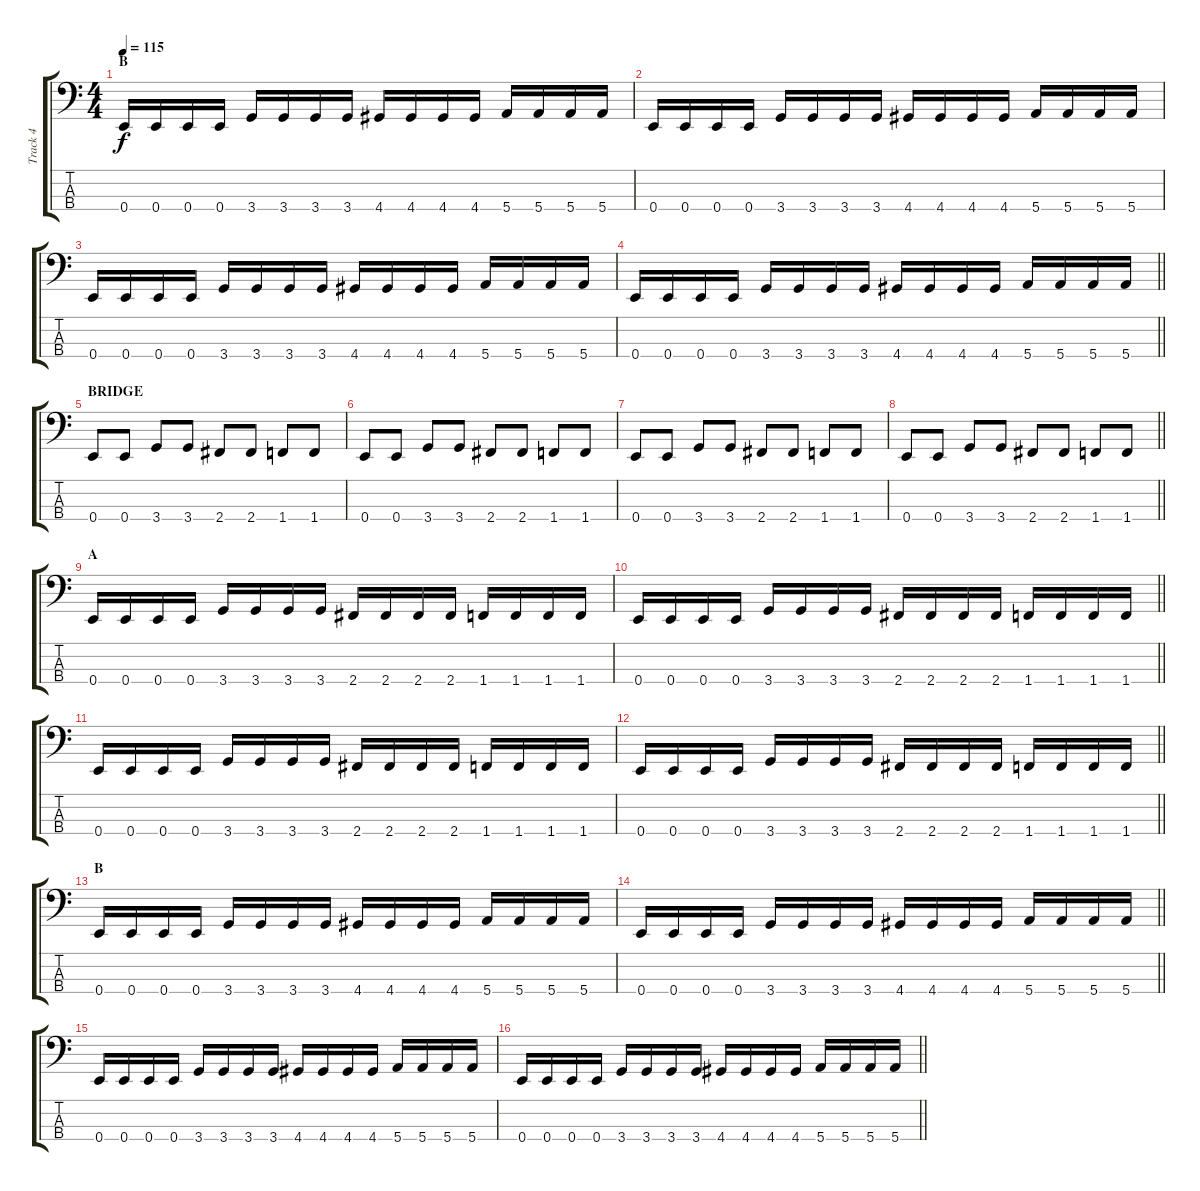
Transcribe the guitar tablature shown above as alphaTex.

\track ("Track 4" "Track 4") {instrument electricbassfinger}
\staff {score tabs}
\tuning (G2 D2 A1 E1) {hide}
\ts (4 4)
\section ("" "B")
\tempo 115
\clef f4
\ks c
0.4.16{dy f} 0.4.16 0.4.16 0.4.16 3.4.16 3.4.16 3.4.16 3.4.16 4.4.16 4.4.16 4.4.16 4.4.16 5.4.16 5.4.16 5.4.16 5.4.16 |
0.4.16 0.4.16 0.4.16 0.4.16 3.4.16 3.4.16 3.4.16 3.4.16 4.4.16 4.4.16 4.4.16 4.4.16 5.4.16 5.4.16 5.4.16 5.4.16 |
0.4.16 0.4.16 0.4.16 0.4.16 3.4.16 3.4.16 3.4.16 3.4.16 4.4.16 4.4.16 4.4.16 4.4.16 5.4.16 5.4.16 5.4.16 5.4.16 |
\barLineRight lightlight
0.4.16 0.4.16 0.4.16 0.4.16 3.4.16 3.4.16 3.4.16 3.4.16 4.4.16 4.4.16 4.4.16 4.4.16 5.4.16 5.4.16 5.4.16 5.4.16 |
\section ("" "BRIDGE")
0.4.8 0.4.8 3.4.8 3.4.8 2.4.8 2.4.8 1.4.8 1.4.8 |
0.4.8 0.4.8 3.4.8 3.4.8 2.4.8 2.4.8 1.4.8 1.4.8 |
0.4.8 0.4.8 3.4.8 3.4.8 2.4.8 2.4.8 1.4.8 1.4.8 |
\barLineRight lightlight
0.4.8 0.4.8 3.4.8 3.4.8 2.4.8 2.4.8 1.4.8 1.4.8 |
\section ("" "A")
0.4.16 0.4.16 0.4.16 0.4.16 3.4.16 3.4.16 3.4.16 3.4.16 2.4.16 2.4.16 2.4.16 2.4.16 1.4.16 1.4.16 1.4.16 1.4.16 |
\barLineRight lightlight
0.4.16 0.4.16 0.4.16 0.4.16 3.4.16 3.4.16 3.4.16 3.4.16 2.4.16 2.4.16 2.4.16 2.4.16 1.4.16 1.4.16 1.4.16 1.4.16 |
0.4.16 0.4.16 0.4.16 0.4.16 3.4.16 3.4.16 3.4.16 3.4.16 2.4.16 2.4.16 2.4.16 2.4.16 1.4.16 1.4.16 1.4.16 1.4.16 |
\barLineRight lightlight
0.4.16 0.4.16 0.4.16 0.4.16 3.4.16 3.4.16 3.4.16 3.4.16 2.4.16 2.4.16 2.4.16 2.4.16 1.4.16 1.4.16 1.4.16 1.4.16 |
\section ("" "B")
0.4.16 0.4.16 0.4.16 0.4.16 3.4.16 3.4.16 3.4.16 3.4.16 4.4.16 4.4.16 4.4.16 4.4.16 5.4.16 5.4.16 5.4.16 5.4.16 |
\barLineRight lightlight
0.4.16 0.4.16 0.4.16 0.4.16 3.4.16 3.4.16 3.4.16 3.4.16 4.4.16 4.4.16 4.4.16 4.4.16 5.4.16 5.4.16 5.4.16 5.4.16 |
0.4.16 0.4.16 0.4.16 0.4.16 3.4.16 3.4.16 3.4.16 3.4.16 4.4.16 4.4.16 4.4.16 4.4.16 5.4.16 5.4.16 5.4.16 5.4.16 |
\barLineRight lightlight
0.4.16 0.4.16 0.4.16 0.4.16 3.4.16 3.4.16 3.4.16 3.4.16 4.4.16 4.4.16 4.4.16 4.4.16 5.4.16 5.4.16 5.4.16 5.4.16
